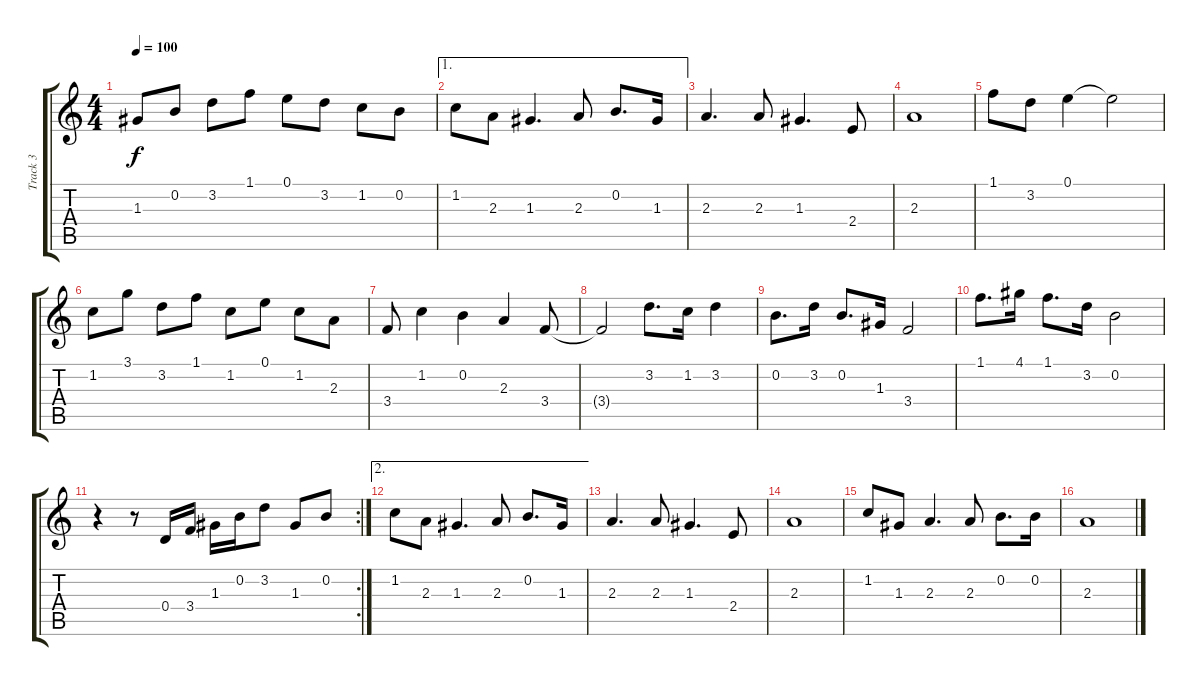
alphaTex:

\track ("Track 3" "Track 3") {instrument acousticguitarnylon}
\staff {score tabs}
\tuning (E4 B3 G3 D3 A2 E2) {hide}
\ts (4 4)
\tempo 100
\clef g2
\ks aminor
1.3.8{dy f} 0.2.8 3.2.8 1.1.8 0.1.8 3.2.8 1.2.8 0.2.8 |
\ae 1
1.2.8 2.3.8 1.3.4{d} 2.3.8 0.2.8{d} 1.3.16 |
2.3.4{d} 2.3.8 1.3.4{d} 2.4.8 |
2.3.1 |
1.1.8 3.2.8 0.1.4 0.1{t}.2 |
1.2.8 3.1.8 3.2.8 1.1.8 1.2.8 0.1.8 1.2.8 2.3.8 |
3.4.8 1.2.4 0.2.4 2.3.4 3.4.8 |
3.4{t}.2 3.2.8{d} 1.2.16 3.2.4 |
0.2.8{d} 3.2.16 0.2.8{d} 1.3.16 3.4.2 |
1.1.8{d} 4.1.16 1.1.8{d} 3.2.16 0.2.2 |
\rc 2
r.4 r.8 0.4.16 3.4.16 1.3.16 0.2.16 3.2.8 1.3.8 0.2.8 |
\ae 2
1.2.8 2.3.8 1.3.4{d} 2.3.8 0.2.8{d} 1.3.16 |
2.3.4{d} 2.3.8 1.3.4{d} 2.4.8 |
2.3.1 |
1.2.8 1.3.8 2.3.4{d} 2.3.8 0.2.8{d} 0.2.16 |
2.3.1
